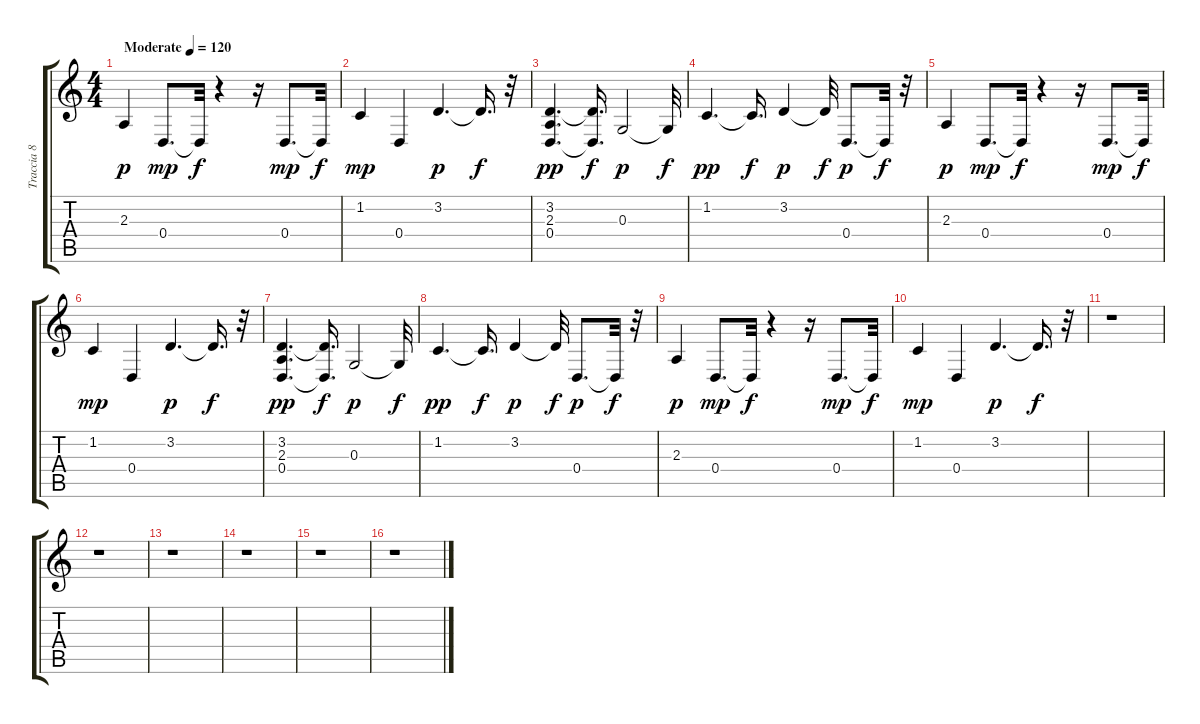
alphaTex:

\track ("Traccia 8" "Traccia 8") {instrument synthstrings2}
\staff {score tabs}
\tuning (E4 B3 G3 D3 A2 E2) {hide}
\ts (4 4)
\tempo (120 "Moderate")
\clef g2
\ks c
2.3.4{dy p instrument synthstrings2} 0.4.8{d dy mp} 0.4{t}.32{dy f} r.4 r.16 0.4.8{d dy mp} 0.4{t}.32{dy f} |
1.2.4{dy mp} 0.4.4 3.2.4{d dy p} 3.2{t}.16{d dy f} r.32 |
(3.2 2.3 0.4).4{d dy pp} (3.2{t} 0.4{t}).16{d dy f} 0.3.2{dy p} 0.3{t}.32{dy f} |
1.2.4{d dy pp} 1.2{t}.16{d dy f} 3.2.4{dy p} 3.2{t}.32{dy f} 0.4.8{d dy p} 0.4{t}.32{dy f} r.32 |
2.3.4{dy p} 0.4.8{d dy mp} 0.4{t}.32{dy f} r.4 r.16 0.4.8{d dy mp} 0.4{t}.32{dy f} |
1.2.4{dy mp} 0.4.4 3.2.4{d dy p} 3.2{t}.16{d dy f} r.32 |
(3.2 2.3 0.4).4{d dy pp} (3.2{t} 0.4{t}).16{d dy f} 0.3.2{dy p} 0.3{t}.32{dy f} |
1.2.4{d dy pp} 1.2{t}.16{d dy f} 3.2.4{dy p} 3.2{t}.32{dy f} 0.4.8{d dy p} 0.4{t}.32{dy f} r.32 |
2.3.4{dy p} 0.4.8{d dy mp} 0.4{t}.32{dy f} r.4 r.16 0.4.8{d dy mp} 0.4{t}.32{dy f} |
1.2.4{dy mp} 0.4.4 3.2.4{d dy p} 3.2{t}.16{d dy f} r.32 |
r.1 |
r.1 |
r.1 |
r.1 |
r.1 |
r.1
